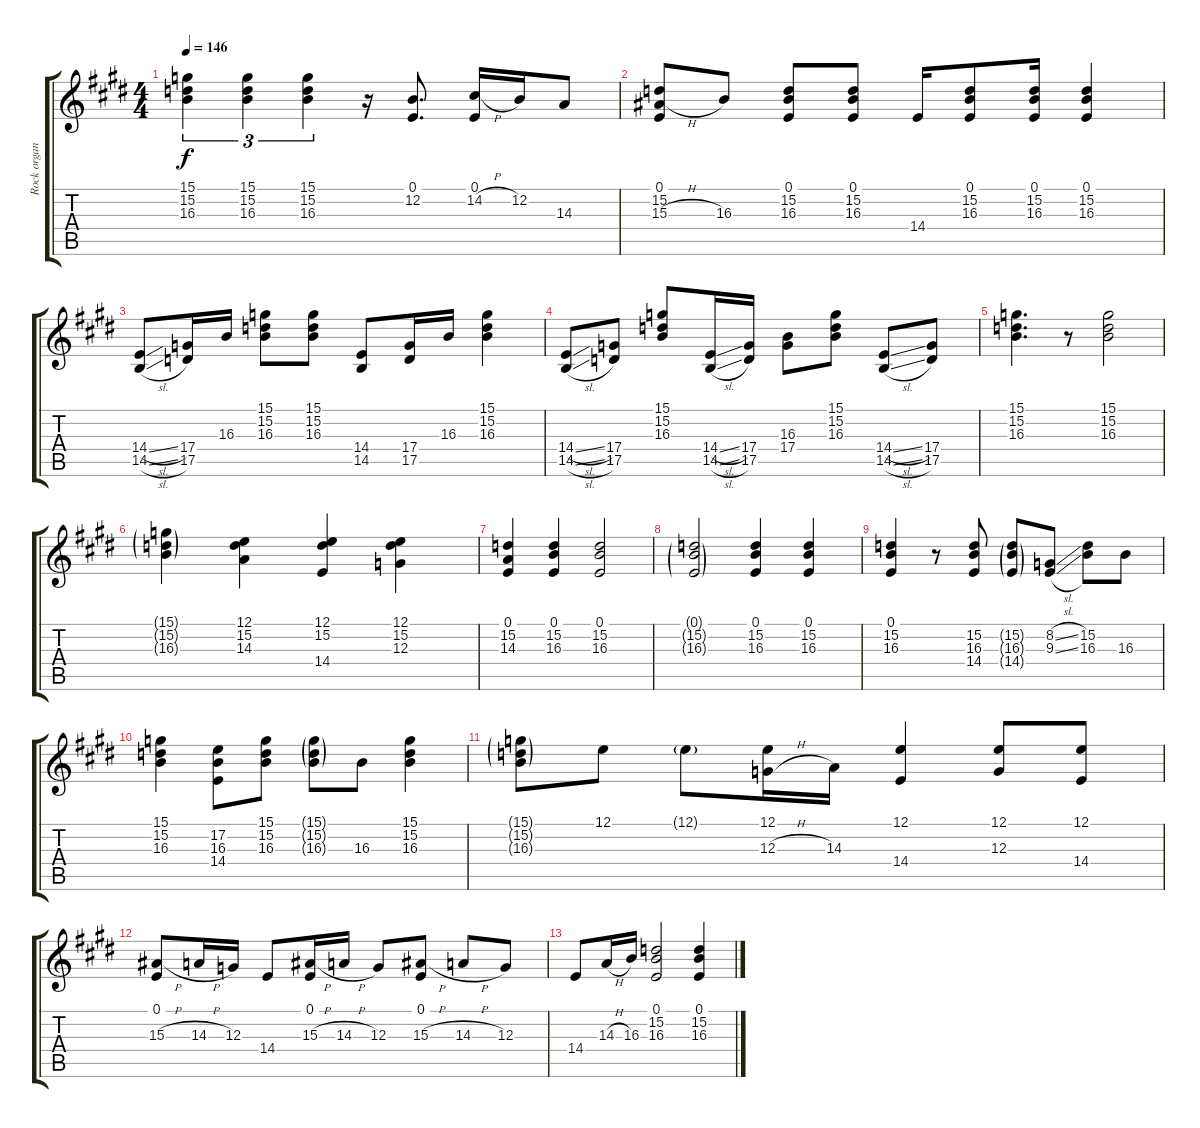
\track ("Rock organ" "Rock organ") {instrument drawbarorgan}
\staff {score tabs}
\tuning (E4 B3 G3 D3 A2 E2) {hide}
\ts (4 4)
\tempo 146
\clef g2
\ks e
(15.1 15.2 16.3).4{tu (3 2) dy f} (15.1 15.2 16.3).4{tu (3 2)} (15.1 15.2 16.3).4{tu (3 2)} r.16 (0.1 12.2).8{d} (0.1 14.2{h}).16 12.2.16 14.3.8 |
(0.1 15.2 15.3{h}).8 16.3.8 (0.1 15.2 16.3).8 (0.1 15.2 16.3).8 14.4.16 (0.1 15.2 16.3).8 (0.1 15.2 16.3).16 (0.1 15.2 16.3).4 |
(14.4{sl} 14.5{sl}).8 (17.4 17.5).16 16.3.16 (15.1 15.2 16.3).8 (15.1 15.2 16.3).8 (14.4 14.5).8 (17.4 17.5).16 16.3.16 (15.1 15.2 16.3).4 |
(14.4{sl} 14.5{sl}).8 (17.4 17.5).8 (15.1 15.2 16.3).8 (14.4{sl} 14.5{sl}).16 (17.4 17.5).16 (16.3 17.4).8 (15.1 15.2 16.3).8 (14.4{sl} 14.5{sl}).8 (17.4 17.5).8 |
(15.1 15.2 16.3).4{d} r.8 (15.1 15.2 16.3).2 |
(15.1{g} 15.2{g} 16.3{g}).4 (12.1 15.2 14.3).4 (12.1 15.2 14.4).4 (12.1 15.2 12.3).4 |
(0.1 15.2 14.3).4 (0.1 15.2 16.3).4 (0.1 15.2 16.3).2 |
(0.1{g} 15.2{g} 16.3{g}).2 (0.1 15.2 16.3).4 (0.1 15.2 16.3).4 |
(0.1 15.2 16.3).4 r.8 (15.2 16.3 14.4).8 (15.2{g} 16.3{g} 14.4{g}).8 (8.2{sl} 9.3{sl}).8 (15.2 16.3).8 16.3.8 |
(15.1 15.2 16.3).4 (17.2 16.3 14.4).8 (15.1 15.2 16.3).8 (15.1{g} 15.2{g} 16.3{g}).8 16.3.8 (15.1 15.2 16.3).4 |
(15.1{g} 15.2{g} 16.3{g}).8 12.1.8 12.1{g}.8 (12.1 12.3{h}).16 14.3.16 (12.1 14.4).4 (12.1 12.3).8 (12.1 14.4).8 |
(0.1 15.3{h}).8 14.3{h}.16 12.3.16 14.4.8 (0.1 15.3{h}).16 14.3{h}.16 12.3.8 (0.1 15.3{h}).8 14.3{h}.8 12.3.8 |
14.4.8 14.3{h}.16 16.3.16 (0.1 15.2 16.3).2 (0.1 15.2 16.3).4
